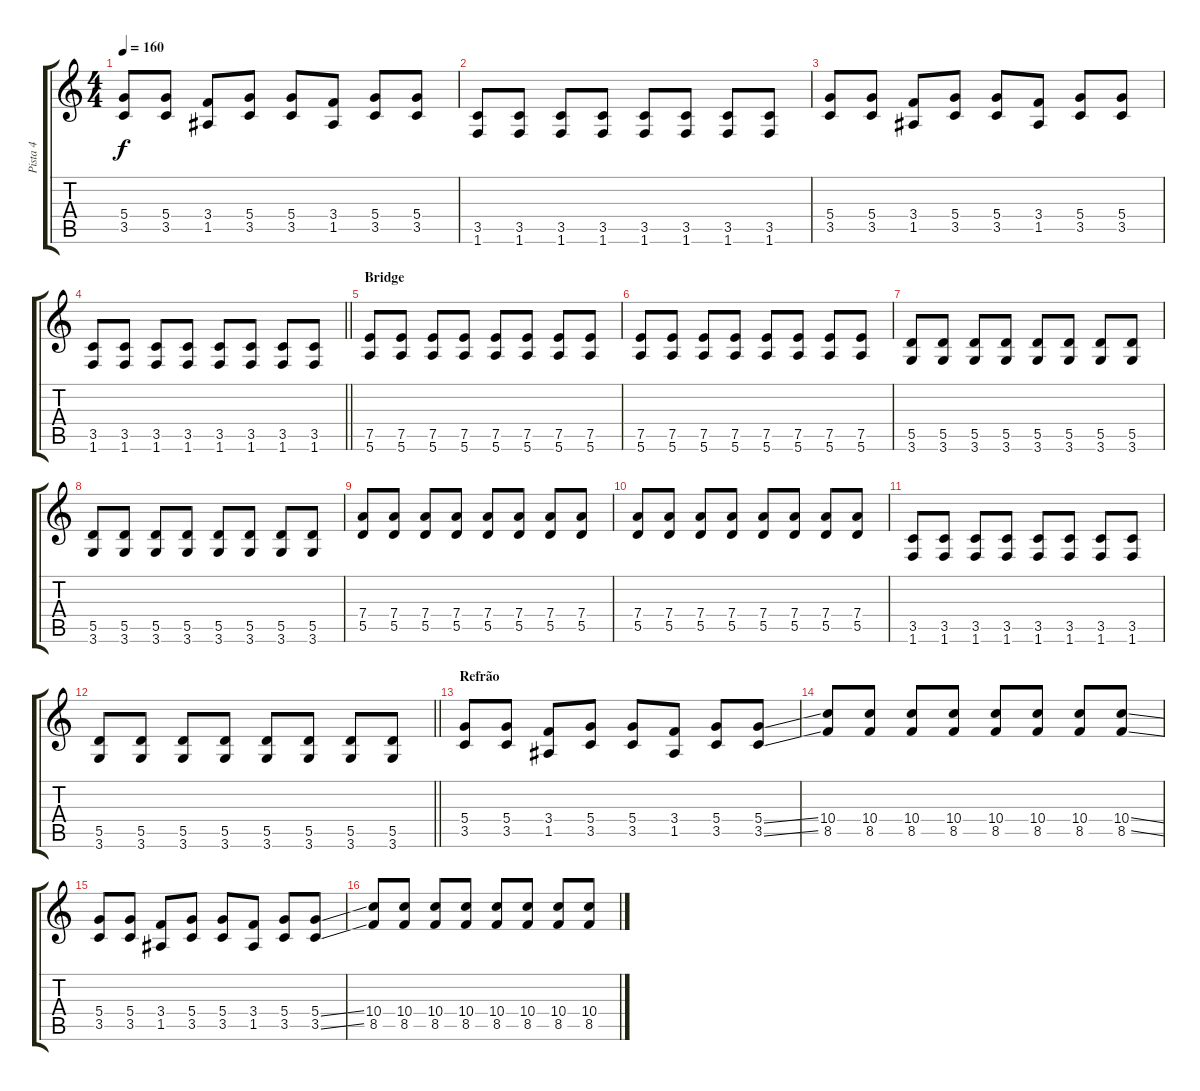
\track ("Pista 4" "Pista 4") {instrument distortionguitar}
\staff {score tabs}
\tuning (E4 B3 G3 D3 A2 E2) {hide}
\ts (4 4)
\tempo 160
\clef g2
\ks c
(5.4 3.5).8{dy f} (5.4 3.5).8 (3.4 1.5).8 (5.4 3.5).8 (5.4 3.5).8 (3.4 1.5).8 (5.4 3.5).8 (5.4 3.5).8 |
(3.5 1.6).8 (3.5 1.6).8 (3.5 1.6).8 (3.5 1.6).8 (3.5 1.6).8 (3.5 1.6).8 (3.5 1.6).8 (3.5 1.6).8 |
(5.4 3.5).8 (5.4 3.5).8 (3.4 1.5).8 (5.4 3.5).8 (5.4 3.5).8 (3.4 1.5).8 (5.4 3.5).8 (5.4 3.5).8 |
\barLineRight lightlight
(3.5 1.6).8 (3.5 1.6).8 (3.5 1.6).8 (3.5 1.6).8 (3.5 1.6).8 (3.5 1.6).8 (3.5 1.6).8 (3.5 1.6).8 |
\section ("" "Bridge")
(7.5 5.6).8 (7.5 5.6).8 (7.5 5.6).8 (7.5 5.6).8 (7.5 5.6).8 (7.5 5.6).8 (7.5 5.6).8 (7.5 5.6).8 |
(7.5 5.6).8 (7.5 5.6).8 (7.5 5.6).8 (7.5 5.6).8 (7.5 5.6).8 (7.5 5.6).8 (7.5 5.6).8 (7.5 5.6).8 |
(5.5 3.6).8 (5.5 3.6).8 (5.5 3.6).8 (5.5 3.6).8 (5.5 3.6).8 (5.5 3.6).8 (5.5 3.6).8 (5.5 3.6).8 |
(5.5 3.6).8 (5.5 3.6).8 (5.5 3.6).8 (5.5 3.6).8 (5.5 3.6).8 (5.5 3.6).8 (5.5 3.6).8 (5.5 3.6).8 |
(7.4 5.5).8 (7.4 5.5).8 (7.4 5.5).8 (7.4 5.5).8 (7.4 5.5).8 (7.4 5.5).8 (7.4 5.5).8 (7.4 5.5).8 |
(7.4 5.5).8 (7.4 5.5).8 (7.4 5.5).8 (7.4 5.5).8 (7.4 5.5).8 (7.4 5.5).8 (7.4 5.5).8 (7.4 5.5).8 |
(3.5 1.6).8 (3.5 1.6).8 (3.5 1.6).8 (3.5 1.6).8 (3.5 1.6).8 (3.5 1.6).8 (3.5 1.6).8 (3.5 1.6).8 |
\barLineRight lightlight
(5.5 3.6).8 (5.5 3.6).8 (5.5 3.6).8 (5.5 3.6).8 (5.5 3.6).8 (5.5 3.6).8 (5.5 3.6).8 (5.5 3.6).8 |
\section ("" "Refrão")
(5.4 3.5).8 (5.4 3.5).8 (3.4 1.5).8 (5.4 3.5).8 (5.4 3.5).8 (3.4 1.5).8 (5.4 3.5).8 (5.4{ss} 3.5{ss}).8 |
(10.4 8.5).8 (10.4 8.5).8 (10.4 8.5).8 (10.4 8.5).8 (10.4 8.5).8 (10.4 8.5).8 (10.4 8.5).8 (10.4{ss} 8.5{ss}).8 |
(5.4 3.5).8 (5.4 3.5).8 (3.4 1.5).8 (5.4 3.5).8 (5.4 3.5).8 (3.4 1.5).8 (5.4 3.5).8 (5.4{ss} 3.5{ss}).8 |
(10.4 8.5).8 (10.4 8.5).8 (10.4 8.5).8 (10.4 8.5).8 (10.4 8.5).8 (10.4 8.5).8 (10.4 8.5).8 (10.4{ss} 8.5{ss}).8
